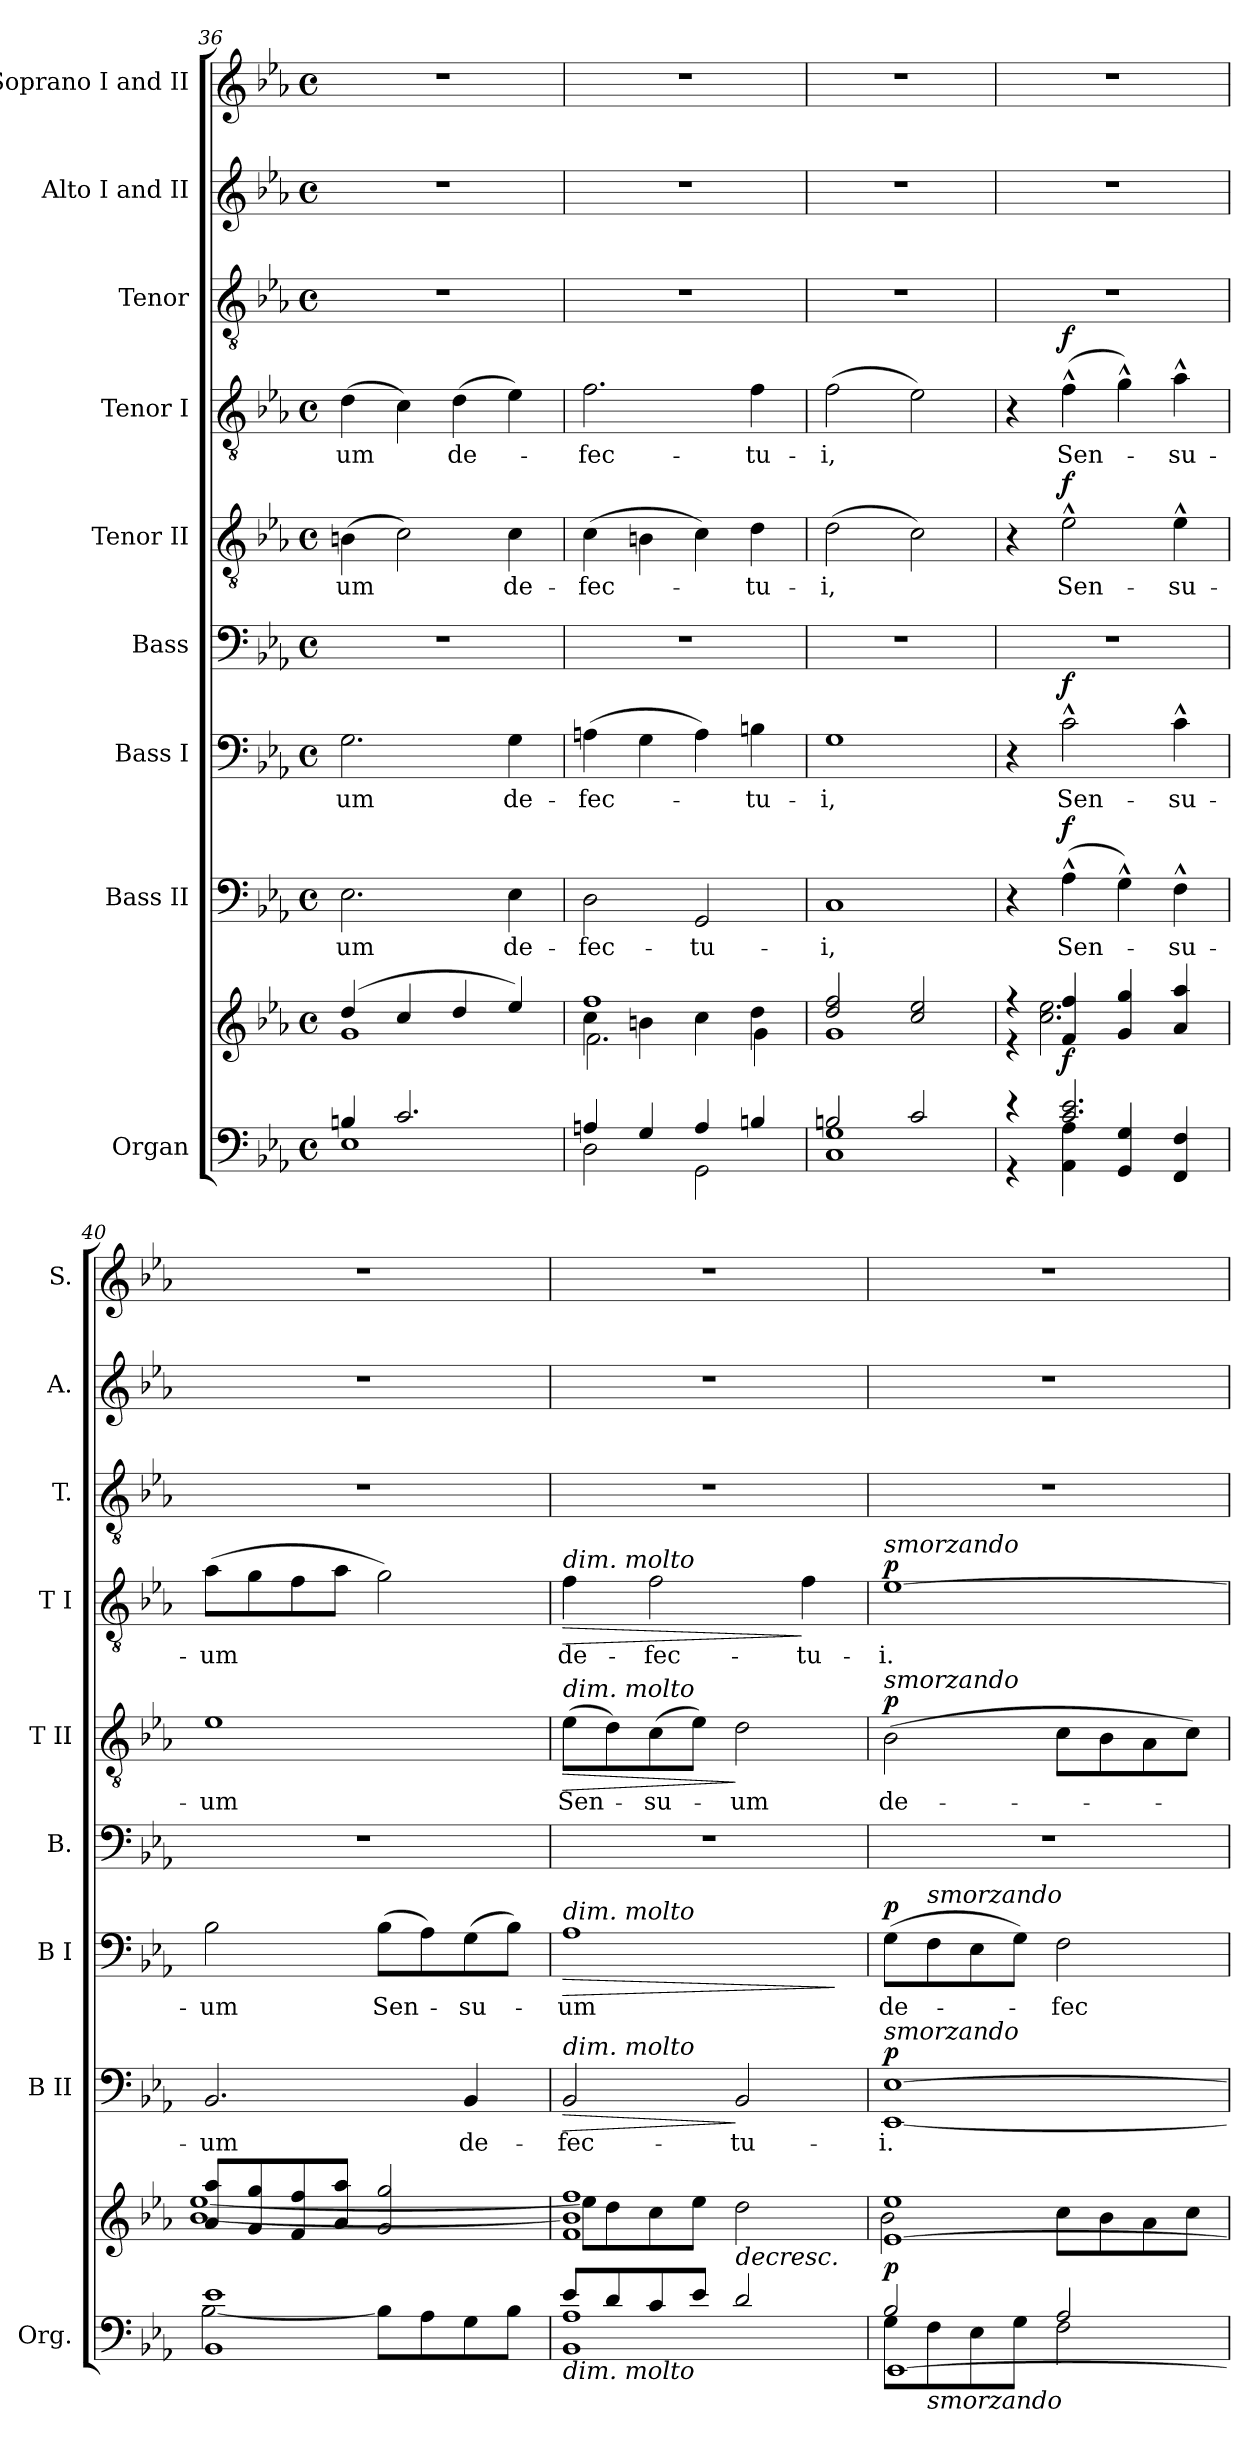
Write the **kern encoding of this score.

**kern	**kern	**dynam	**kern	**text	**dynam	**kern	**text	**dynam	**kern	**kern	**text	**dynam	**kern	**text	**dynam	**kern	**kern	**kern
*part9	*part9	*part9	*part8	*part8	*part8	*part7	*part7	*part7	*part6	*part5	*part5	*part5	*part4	*part4	*part4	*part3	*part2	*part1
*staff10	*staff9	*staff9/10	*staff8	*staff8	*staff8	*staff7	*staff7	*staff7	*staff6	*staff5	*staff5	*staff5	*staff4	*staff4	*staff4	*staff3	*staff2	*staff1
*I"Organ	*	*	*I"Bass II	*	*	*I"Bass I	*	*	*I"Bass	*I"Tenor II	*	*	*I"Tenor I	*	*	*I"Tenor	*I"Alto I and II	*I"Soprano I and II
*I'Org.	*	*	*I'B II	*	*	*I'B I	*	*	*I'B.	*I'T II	*	*	*I'T I	*	*	*I'T.	*I'A.	*I'S.
*clefF4	*clefG2	*	*clefF4	*	*	*clefF4	*	*	*clefF4	*clefGv2	*	*	*clefGv2	*	*	*clefGv2	*clefG2	*clefG2
*	*	*	*	*	*	*	*	*	*	*ITrd7c12	*	*	*ITrd7c12	*	*	*ITrd7c12	*	*
*k[b-e-a-]	*k[b-e-a-]	*	*k[b-e-a-]	*	*	*k[b-e-a-]	*	*	*k[b-e-a-]	*k[b-e-a-]	*	*	*k[b-e-a-]	*	*	*k[b-e-a-]	*k[b-e-a-]	*k[b-e-a-]
*E-:	*E-:	*	*E-:	*	*	*E-:	*	*	*E-:	*E-:	*	*	*E-:	*	*	*E-:	*E-:	*E-:
*M4/4	*M4/4	*	*M4/4	*	*	*M4/4	*	*	*M4/4	*M4/4	*	*	*M4/4	*	*	*M4/4	*M4/4	*M4/4
*met(c)	*met(c)	*	*met(c)	*	*	*met(c)	*	*	*met(c)	*met(c)	*	*	*met(c)	*	*	*met(c)	*met(c)	*met(c)
=36	=36	=36	=36	=36	=36	=36	=36	=36	=36	=36	=36	=36	=36	=36	=36	=36	=36	=36
*^	*^	*	*	*	*	*	*	*	*	*	*	*	*	*	*	*	*	*
!	!	!	!	!	!	!LO:LY:b:color=#000000	!	!	!	!	!	!	!	!	!	!	!	!	!	!
!	!	!	!	!	!	!	!	!	!LO:LY:b:color=#000000	!	!	!	!	!	!	!	!	!	!	!
!	!	!	!	!	!	!	!	!	!	!	!	!	!LO:LY:b:color=#000000	!	!	!	!	!	!	!
!	!	!	!	!	!	!	!	!	!	!	!	!	!	!	!	!LO:LY:b:color=#000000	!	!	!	!
4Bni/	1E-i	(4ddi/	1gi	.	2.E-i\	-um	.	2.Gi\	-um	.	1r	(4BBni\	-um	.	(4Di\	-um	.	1r	1r	1r
2.ci/	.	4cci/	.	.	.	.	.	.	.	.	.	2Ci\)	.	.	4Ci\)	.	.	.	.	.
!	!	!	!	!	!	!	!	!	!	!	!	!	!	!	!	!LO:LY:b:color=#000000	!	!	!	!
.	.	4ddi/	.	.	.	.	.	.	.	.	.	.	.	.	(4Di\	de-	.	.	.	.
!	!	!	!	!	!	!LO:LY:b:color=#000000	!	!	!	!	!	!	!	!	!	!	!	!	!	!
!	!	!	!	!	!	!	!	!	!LO:LY:b:color=#000000	!	!	!	!	!	!	!	!	!	!	!
!	!	!	!	!	!	!	!	!	!	!	!	!	!LO:LY:b:color=#000000	!	!	!	!	!	!	!
.	.	4ee-i/)	.	.	4E-i\	de-	.	4Gi\	de-	.	.	4Ci\	de-	.	4E-i\)	.	.	.	.	.
!!LO:LB:g=z
=37	=37	=37	=37	=37	=37	=37	=37	=37	=37	=37	=37	=37	=37	=37	=37	=37	=37	=37	=37	=37
*	*	*	*^	*	*	*	*	*	*	*	*	*	*	*	*	*	*	*	*	*
!	!	!	!	!	!	!	!LO:LY:b:color=#000000	!	!	!	!	!	!	!	!	!	!	!	!	!	!
!	!	!	!	!	!	!	!	!	!	!LO:LY:b:color=#000000	!	!	!	!	!	!	!	!	!	!	!
!	!	!	!	!	!	!	!	!	!	!	!	!	!	!LO:LY:b:color=#000000	!	!	!	!	!	!	!
!	!	!	!	!	!	!	!	!	!	!	!	!	!	!	!	!	!LO:LY:b:color=#000000	!	!	!	!
4Ani/	2Di\	1ffi	4cci\	2.fi\	.	2Di\	-fec-	.	(4Ani\	-fec-	.	1r	(4Ci\	-fec-	.	2.Fi\	-fec-	.	1r	1r	1r
4Gi/	.	.	4bni\	.	.	.	.	.	4Gi\	.	.	.	4BBni\	.	.	.	.	.	.	.	.
!	!	!	!	!	!	!	!LO:LY:b:color=#000000	!	!	!	!	!	!	!	!	!	!	!	!	!	!
4Ai/	2GGi\	.	4cci\	.	.	2GGi/	-tu-	.	4Ai\)	.	.	.	4Ci\)	.	.	.	.	.	.	.	.
!	!	!	!	!	!	!	!	!	!	!LO:LY:b:color=#000000	!	!	!	!	!	!	!	!	!	!	!
!	!	!	!	!	!	!	!	!	!	!	!	!	!	!LO:LY:b:color=#000000	!	!	!	!	!	!	!
!	!	!	!	!	!	!	!	!	!	!	!	!	!	!	!	!	!LO:LY:b:color=#000000	!	!	!	!
4Bni/	.	.	4ddi\	4gi\	.	.	.	.	4Bni\	-tu-	.	.	4Di\	-tu-	.	4Fi\	-tu-	.	.	.	.
*	*	*	*v	*v	*	*	*	*	*	*	*	*	*	*	*	*	*	*	*	*	*
=38	=38	=38	=38	=38	=38	=38	=38	=38	=38	=38	=38	=38	=38	=38	=38	=38	=38	=38	=38	=38
*	*	*	*^	*	*	*	*	*	*	*	*	*	*	*	*	*	*	*	*	*
!	!	!	!	!	!	!	!LO:LY:b:color=#000000	!	!	!	!	!	!	!	!	!	!	!	!	!	!
*	*	*	*v	*v	*	*	*	*	*	*	*	*	*	*	*	*	*	*	*	*	*
*	*	*	*^	*	*	*	*	*	*	*	*	*	*	*	*	*	*	*	*	*
!	!	!	!	!	!	!	!	!	!	!LO:LY:b:color=#000000	!	!	!	!	!	!	!	!	!	!	!
*	*	*	*v	*v	*	*	*	*	*	*	*	*	*	*	*	*	*	*	*	*	*
*	*	*	*^	*	*	*	*	*	*	*	*	*	*	*	*	*	*	*	*	*
!	!	!	!	!	!	!	!	!	!	!	!	!	!	!LO:LY:b:color=#000000	!	!	!	!	!	!	!
*	*	*	*v	*v	*	*	*	*	*	*	*	*	*	*	*	*	*	*	*	*	*
*	*	*	*^	*	*	*	*	*	*	*	*	*	*	*	*	*	*	*	*	*
!	!	!	!	!	!	!	!	!	!	!	!	!	!	!	!	!	!LO:LY:b:color=#000000	!	!	!	!
*	*	*	*v	*v	*	*	*	*	*	*	*	*	*	*	*	*	*	*	*	*	*
2Bni/	1Ci 1Gi	2ddi/ 2ffi	1gi	.	1Ci	-i,	.	1Gi	-i,	.	1r	(2Di\	-i,	.	(2Fi\	-i,	.	1r	1r	1r
2ci/	.	2cci/ 2ee-i	.	.	.	.	.	.	.	.	.	2Ci\)	.	.	2E-i\)	.	.	.	.	.
=39	=39	=39	=39	=39	=39	=39	=39	=39	=39	=39	=39	=39	=39	=39	=39	=39	=39	=39	=39	=39
4r	4r	4r	4r	.	4r	.	.	4r	.	.	1r	4r	.	.	4r	.	.	1r	1r	1r
!	!	!	!	!	!	!LO:LY:b:color=#000000	!	!	!	!	!	!	!	!	!	!	!	!	!	!
!	!	!	!	!	!	!	!	!	!LO:LY:b:color=#000000	!	!	!	!	!	!	!	!	!	!	!
!	!	!	!	!	!	!	!	!	!	!	!	!	!LO:LY:b:color=#000000	!	!	!	!	!	!	!
!	!	!	!	!	!	!	!	!	!	!	!	!	!	!	!	!LO:LY:b:color=#000000	!	!	!	!
2.ci/ 2.e-i	4AA-i\ 4A-i	4fi/ 4ffi	2.cci\ 2.ee-i	f	(4A-^^i\	Sen-	f	2c^^i\	Sen-	f	.	2E-^^i\	Sen-	f	(4F^^i\	Sen-	f	.	.	.
.	4GGi/ 4Gi	4gi/ 4ggi	.	.	4G^^i\)	.	.	.	.	.	.	.	.	.	4G^^i\)	.	.	.	.	.
!	!	!	!	!	!	!LO:LY:b:color=#000000	!	!	!	!	!	!	!	!	!	!	!	!	!	!
!	!	!	!	!	!	!	!	!	!LO:LY:b:color=#000000	!	!	!	!	!	!	!	!	!	!	!
!	!	!	!	!	!	!	!	!	!	!	!	!	!LO:LY:b:color=#000000	!	!	!	!	!	!	!
!	!	!	!	!	!	!	!	!	!	!	!	!	!	!	!	!LO:LY:b:color=#000000	!	!	!	!
.	4FFi/ 4Fi	4a-i/ 4aa-i	.	.	4F^^i\	-su-	.	4c^^i\	-su-	.	.	4E-^^i\	-su-	.	4A-^^i\	-su-	.	.	.	.
=40	=40	=40	=40	=40	=40	=40	=40	=40	=40	=40	=40	=40	=40	=40	=40	=40	=40	=40	=40	=40
!	!	!	!	!	!	!LO:LY:b:color=#000000	!	!	!	!	!	!	!	!	!	!	!	!	!	!
!	!	!	!	!	!	!	!	!	!LO:LY:b:color=#000000	!	!	!	!	!	!	!	!	!	!	!
!	!	!	!	!	!	!	!	!	!	!	!	!	!LO:LY:b:color=#000000	!	!	!	!	!	!	!
!	!	!	!	!	!	!	!	!	!	!	!	!	!	!	!	!LO:LY:b:color=#000000	!	!	!	!
1BB-i 1e-i	[2B-i\	8a-i/ 8aa-iL	[1b-i [1ee-i	.	2.BB-i/	-um	.	2B-i\	-um	.	1r	1E-i	-um	.	(8A-i\L	-um	.	1r	1r	1r
.	.	8gi/ 8ggi	.	.	.	.	.	.	.	.	.	.	.	.	8Gi\	.	.	.	.	.
.	.	8fi/ 8ffi	.	.	.	.	.	.	.	.	.	.	.	.	8Fi\	.	.	.	.	.
.	.	8a-i/ 8aa-iJ	.	.	.	.	.	.	.	.	.	.	.	.	8A-i\J	.	.	.	.	.
!	!	!	!	!	!	!	!	!	!LO:LY:b:color=#000000	!	!	!	!	!	!	!	!	!	!	!
.	8B-i\L]	2gi/ 2ggi	.	.	.	.	.	(8B-i\L	Sen-	.	.	.	.	.	2Gi\)	.	.	.	.	.
.	8A-i\	.	.	.	.	.	.	8A-i\)	.	.	.	.	.	.	.	.	.	.	.	.
!	!	!	!	!	!	!LO:LY:b:color=#000000	!	!	!	!	!	!	!	!	!	!	!	!	!	!
!	!	!	!	!	!	!	!	!	!LO:LY:b:color=#000000	!	!	!	!	!	!	!	!	!	!	!
.	8Gi\	.	.	.	4BB-i/	de-	.	(8Gi\	-su-	.	.	.	.	.	.	.	.	.	.	.
.	8B-i\J	.	.	.	.	.	.	8B-i\J)	.	.	.	.	.	.	.	.	.	.	.	.
=41	=41	=41	=41	=41	=41	=41	=41	=41	=41	=41	=41	=41	=41	=41	=41	=41	=41	=41	=41	=41
!	!	!	!	!	!	!LO:LY:b:color=#000000	!LO:HP:b	!	!	!	!	!	!	!	!	!	!	!	!	!
!	!	!	!	!	!	!	!	!	!LO:LY:b:color=#000000	!LO:HP:b	!	!	!	!	!	!	!	!	!	!
!	!	!	!	!	!	!	!	!	!	!	!	!	!LO:LY:b:color=#000000	!LO:HP:b	!	!	!	!	!	!
!	!	!	!	!	!	!	!	!	!	!	!	!	!	!	!LO:TX:a:i:t=dim. molto	!	!	!	!	!
!	!	!	!	!	!	!	!	!	!	!	!	!LO:TX:a:i:t=dim. molto	!	!	!	!	!	!	!	!
!	!	!	!	!	!	!	!	!LO:TX:a:i:t=dim. molto	!	!	!	!	!	!	!	!	!	!	!	!
!	!	!	!	!	!LO:TX:a:i:t=dim. molto	!	!	!	!	!	!	!	!	!	!	!	!	!	!	!
!LO:TX:b:i:t=dim. molto	!	!	!	!	!	!	!	!	!	!	!	!	!	!	!	!	!	!	!	!
!	!	!	!	!	!	!	!	!	!	!	!	!	!	!	!	!LO:LY:b:color=#000000	!LO:HP:b	!	!	!
8e-i/L	1BB-i 1A-i	1fi 1b-i] 1ffi	8ee-i\L]	.	2BB-i/	-fec-	>	1A-i	-um	>	1r	(8E-i\L	Sen-	>	4Fi\	de-	>	1r	1r	1r
8di/	.	.	8ddi\	]	.	.	.	.	.	.	.	8Di\)	.	.	.	.	.	.	.	.
!	!	!	!	!	!	!	!	!	!	!	!	!	!LO:LY:b:color=#000000	!	!	!	!	!	!	!
!	!	!	!	!	!	!	!	!	!	!	!	!	!	!	!	!LO:LY:b:color=#000000	!	!	!	!
8ci/	.	.	8cci\	.	.	.	.	.	.	.	.	(8Ci\	-su-	.	2Fi\	-fec-	.	.	.	.
8e-i/J	.	.	8ee-i\J	.	.	.	.	.	.	.	.	8E-i\J)	.	.	.	.	.	.	.	.
!	!	!	!	!LO:HP:b	!	!	!	!	!	!	!	!	!	!	!	!	!	!	!	!
!	!	!	!	!	!	!LO:LY:b:color=#000000	!	!	!	!	!	!	!	!	!	!	!	!	!	!
!	!	!	!	!	!	!	!	!	!	!	!	!	!LO:LY:b:color=#000000	!	!	!	!	!	!	!
2di/	.	.	2ddi\	>	2BB-i/	-tu-	]	.	.	.	.	2Di\	-um	]	.	.	.	.	.	.
!	!	!	!	!	!	!	!	!	!	!	!	!	!	!	!	!LO:LY:b:color=#000000	!	!	!	!
.	.	.	.	.	.	.	.	.	.	.	.	.	.	.	4Fi\	-tu-	]	.	.	.
*v	*v	*	*	*	*	*	*	*	*	*	*	*	*	*	*	*	*	*	*	*
*	*v	*v	*	*	*	*	*	*	*	*	*	*	*	*	*	*	*	*	*
.	.	.	.	.	.	.	.	]	.	.	.	.	.	.	.	.	.	.
=42	=42	=42	=42	=42	=42	=42	=42	=42	=42	=42	=42	=42	=42	=42	=42	=42	=42	=42
*^	*^	*	*	*	*	*	*	*	*	*	*	*	*	*	*	*	*	*
*	*^	*	*	*	*	*	*	*	*	*	*	*	*	*	*	*	*	*	*	*
!	!	!	!	!	!	!	!LO:LY:b:color=#000000	!	!	!	!	!	!	!	!	!	!	!	!	!	!
!	!	!	!	!	!	!	!	!	!	!LO:LY:b:color=#000000	!	!	!	!	!	!	!	!	!	!	!
!	!	!	!	!	!	!	!	!	!	!	!	!	!	!LO:LY:b:color=#000000	!	!	!	!	!	!	!
!	!	!	!	!	!	!	!	!	!	!	!	!	!	!	!	!LO:TX:a:i:t=smorzando	!	!	!	!	!
!	!	!	!	!	!	!	!	!	!	!	!	!	!LO:TX:a:i:t=smorzando	!	!	!	!	!	!	!	!
!	!	!	!	!	!	!LO:TX:a:i:t=smorzando	!	!	!	!	!	!	!	!	!	!	!	!	!	!	!
!	!	!	!	!	!	!	!	!	!	!	!	!	!	!	!	!	!LO:LY:b:color=#000000	!	!	!	!
2B-i/	8Gi\L	[1EE-i	[1e-i 1ee-i	2b-i\	p	[1EE-i [1E-i	-i.	p	(8Gi\L	de-	p	1r	(2BB-i\	de-	p	[1E-i	-i.	p	1r	1r	1r
!	!	!	!	!	!	!	!	!	!LO:TX:a:i:t=smorzando	!	!	!	!	!	!	!	!	!	!	!	!
!	!LO:TX:b:i:t=smorzando	!	!	!	!	!	!	!	!	!	!	!	!	!	!	!	!	!	!	!	!
.	8Fi\	.	.	.	.	.	.	.	8Fi\	.	.	.	.	.	.	.	.	.	.	.	.
.	8E-i\	.	.	.	.	.	.	.	8E-i\	.	.	.	.	.	.	.	.	.	.	.	.
.	8Gi\J	.	.	.	.	.	.	.	8Gi\J)	.	.	.	.	.	.	.	.	.	.	.	.
!	!	!	!	!	!	!	!	!	!	!LO:LY:b:color=#000000	!	!	!	!	!	!	!	!	!	!	!
2A-i/	2Fi\	.	.	8cci\L	.	.	.	.	2Fi\	-fec-	.	.	8Ci\L	.	.	.	.	.	.	.	.
.	.	.	.	8b-i\	.	.	.	.	.	.	.	.	8BB-i\	.	.	.	.	.	.	.	.
.	.	.	.	8a-i\	.	.	.	.	.	.	.	.	8AA-i\	.	.	.	.	.	.	.	.
.	.	.	.	8cci\J	.	.	.	.	.	.	.	.	8Ci\J)	.	.	.	.	.	.	.	.
*v	*v	*v	*	*	*	*	*	*	*	*	*	*	*	*	*	*	*	*	*	*	*
*	*v	*v	*	*	*	*	*	*	*	*	*	*	*	*	*	*	*	*	*
=	=	=	=	=	=	=	=	=	=	=	=	=	=	=	=	=	=	=
*-	*-	*-	*-	*-	*-	*-	*-	*-	*-	*-	*-	*-	*-	*-	*-	*-	*-	*-
